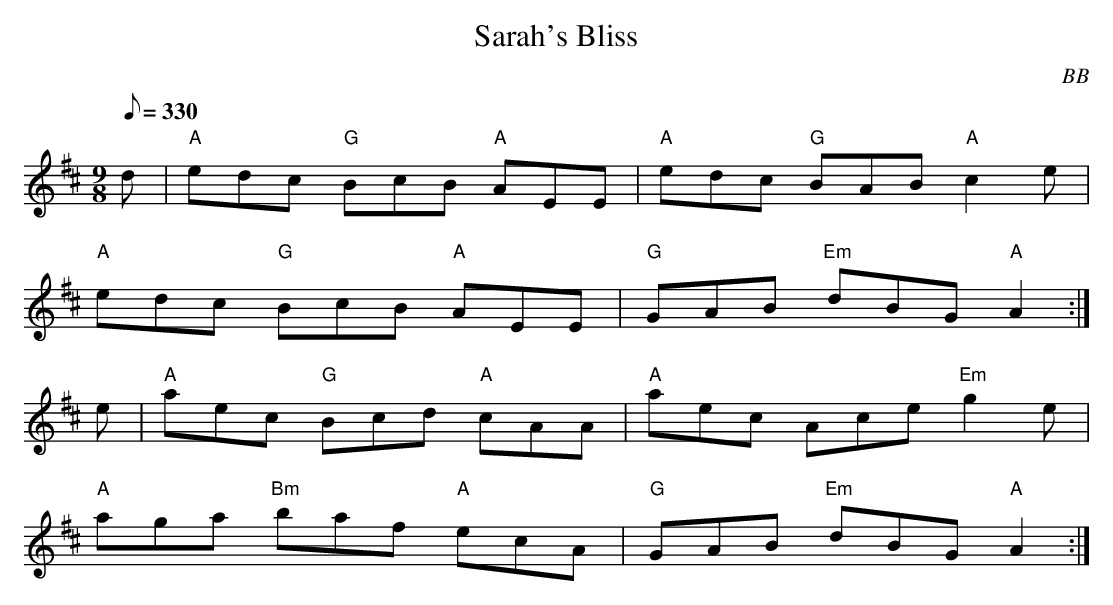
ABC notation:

X:1
T: Sarah's Bliss
C: BB
L: 1/8
M: 9/8
Q: 330
K: Amix
d|"A"edc "G"BcB "A"AEE|"A"edc "G"BAB "A"c2e|
"A"edc "G"BcB "A"AEE|"G"GAB "Em"dBG "A"A2 :|
e|"A"aec "G"Bcd "A"cAA|"A"aec Ace "Em"g2e|
"A"aga "Bm"baf "A"ecA|"G"GAB "Em"dBG "A"A2 :|
